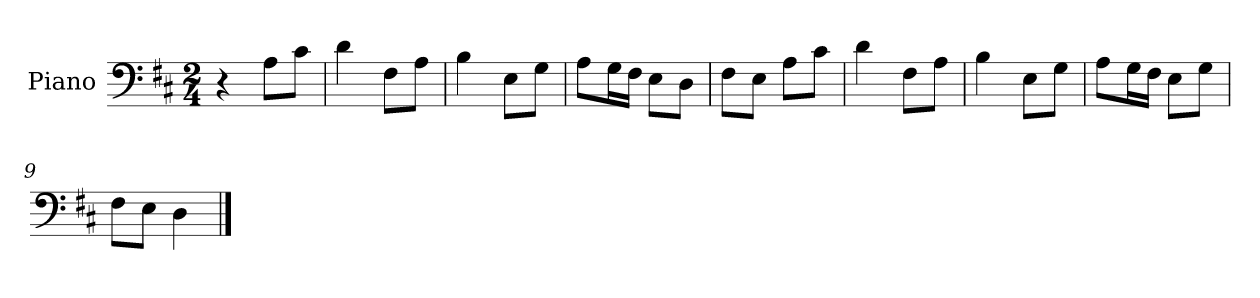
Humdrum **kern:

**kern
*part1
*staff1
*I"Piano
*I'Pno.
*clefF4
*k[f#c#]
*M2/4
*MM120
=1
4r
8A\L
8c#\J
=2
4d\
8F#\L
8A\J
=3
4B\
8E\L
8G\J
=4
8A\L
16G\L
16F#\JJ
8E\L
8D\J
=5
8F#\L
8E\J
8A\L
8c#\J
=6
4d\
8F#\L
8A\J
=7
4B\
8E\L
8G\J
=8
8A\L
16G\L
16F#\JJ
8E\L
8G\J
=9
8F#\L
8E\J
4D\
==
*-
